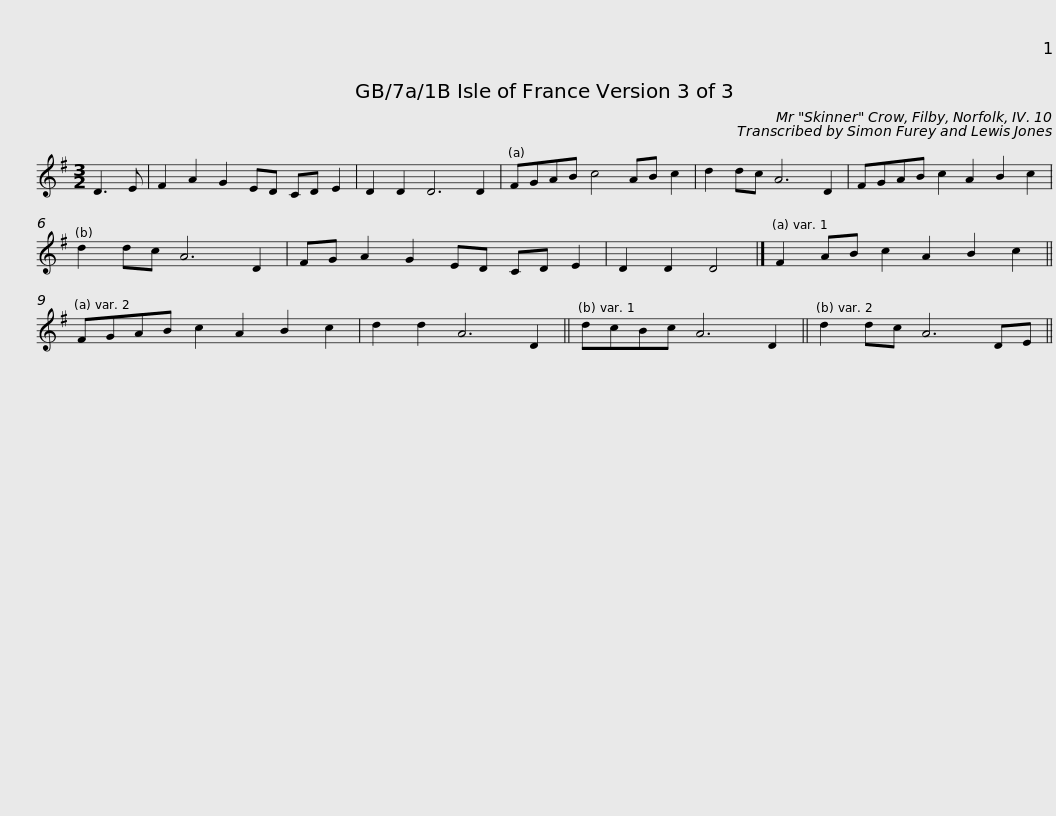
X:1
L:1/8
M:3/2
I:linebreak $
K:G
V:1 treble
V:1
 D3 E | F2 A2 G2 ED CD E2 | D2 D2 D6 D2 | FGAB c4 AB c2 | d2 dc A6 D2 |$ %5
 FGAB c2 A2 B2 c2 | d2 dc A6 D2 | FG A2 G2 ED CD E2 | D2 D2 D4 |]$ F2 AB c2 A2 B2 c2 || %10
 FGAB c2 A2 B2 c2 | d2 d2 A6 D2 || dcBc A6 D2 || d2 dc A6 DE || %14
